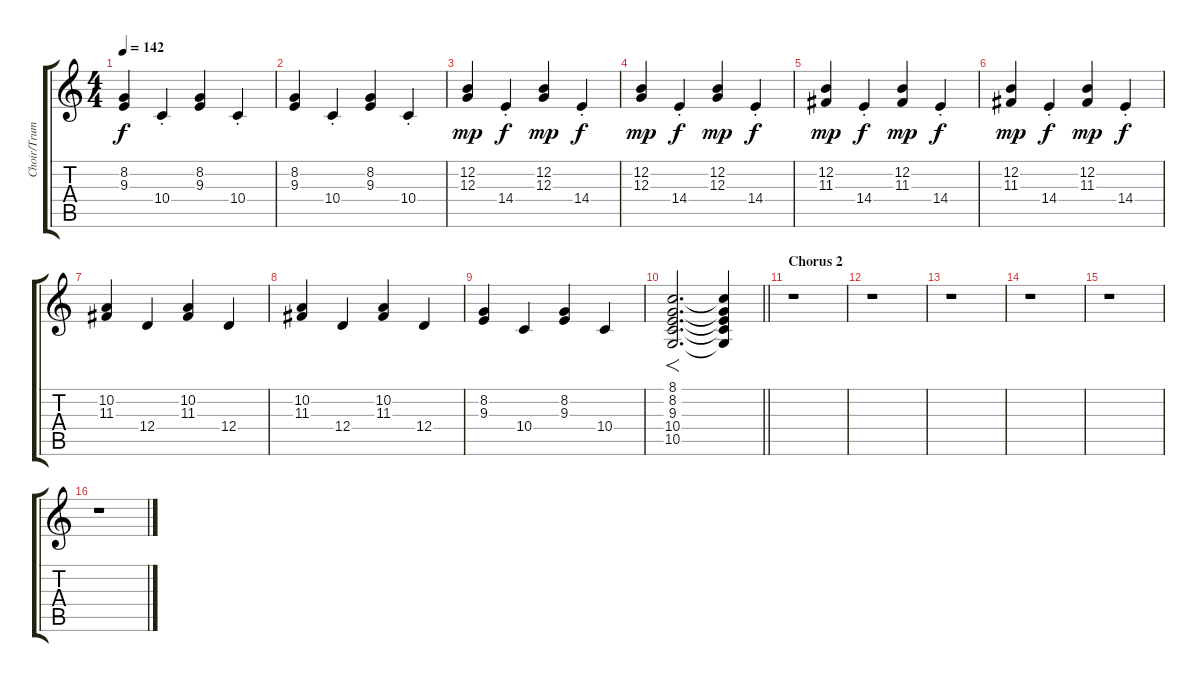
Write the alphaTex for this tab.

\track ("Choir/Trumpet/Oboe/Piano" "Choir/Trum") {instrument choiraahs}
\staff {score tabs}
\tuning (E4 B3 G3 D3 A2 E2) {hide}
\ts (4 4)
\tempo 142
\clef g2
\ks c
(8.2 9.3).4{dy f} 10.4{st}.4 (8.2 9.3).4 10.4{st}.4 |
(8.2 9.3).4 10.4{st}.4 (8.2 9.3).4 10.4{st}.4 |
(12.2 12.3).4{dy mp} 14.4{st}.4{dy f} (12.2 12.3).4{dy mp} 14.4{st}.4{dy f} |
(12.2 12.3).4{dy mp} 14.4{st}.4{dy f} (12.2 12.3).4{dy mp} 14.4{st}.4{dy f} |
(12.2 11.3).4{dy mp} 14.4{st}.4{dy f} (12.2 11.3).4{dy mp} 14.4{st}.4{dy f} |
(12.2 11.3).4{dy mp} 14.4{st}.4{dy f} (12.2 11.3).4{dy mp} 14.4{st}.4{dy f} |
(10.2 11.3).4 12.4.4 (10.2 11.3).4 12.4.4 |
(10.2 11.3).4 12.4.4 (10.2 11.3).4 12.4.4 |
(8.2 9.3).4 10.4.4 (8.2 9.3).4 10.4.4 |
\barLineRight lightlight
(8.1 8.2 9.3 10.4 10.5).2{f d} (8.1{t} 8.2{t} 9.3{t} 10.4{t} 10.5{t}).4 |
\section ("" "Chorus 2")
r.1 |
r.1 |
r.1 |
r.1 |
r.1 |
r.1
